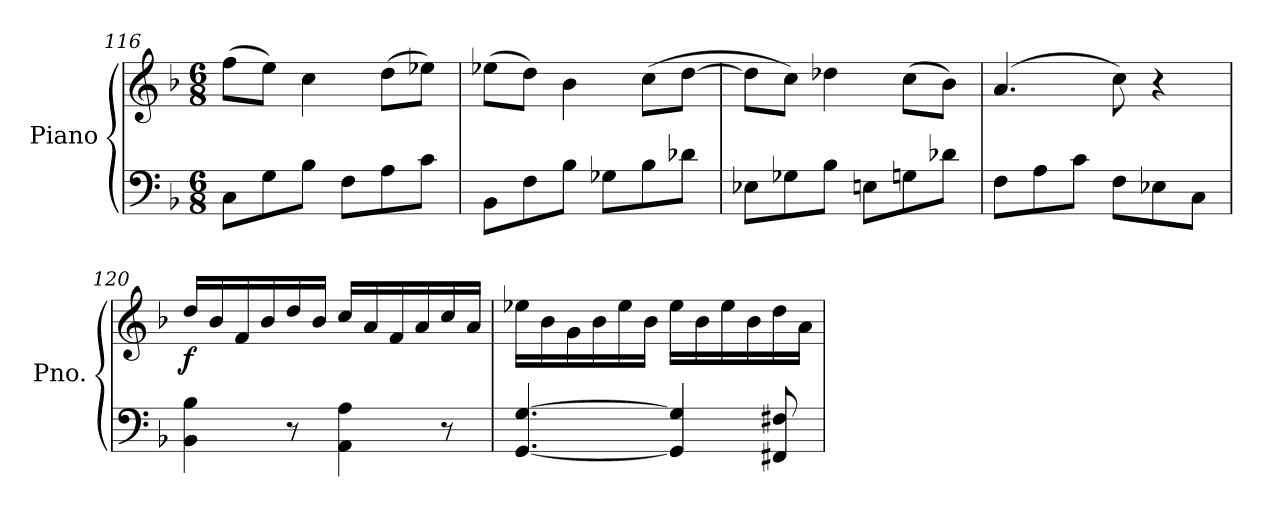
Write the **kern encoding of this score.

**kern	**kern	**dynam
*part1	*part1	*part1
*staff2	*staff1	*staff1/2
*I"Piano	*	*
*I'Pno.	*	*
*clefF4	*clefG2	*
*k[b-]	*k[b-]	*
*M6/8	*M6/8	*
=116	=116	=116
8C\L	(>8ff\L	.
8G\	8ee\J)	.
8B-\J	4cc\	.
8F\L	.	.
8A\	(>8dd\L	.
8c\J	8ee-X\J)	.
=117	=117	=117
8BB-\L	(>8ee-X\L	.
8F\	8dd\J)	.
8B-\J	4b-\	.
8G-X\L	.	.
8B-\	(>8cc\L	.
8d-X\J	[8dd\J	.
!!LO:PB:g=z
=118	=118	=118
8E-X\L	8dd\L]	.
8G-X\	8cc\J)	.
8B-\J	4dd-X\	.
8En\L	.	.
8Gn\	(>8cc\L	.
8d-X\J	8b-\J)	.
=119	=119	=119
8F\L	(>4.a/	.
8A\	.	.
8c\J	.	.
8F\L	8cc\)	.
8E-X\	4r	.
8C\J	.	.
=120	=120	=120
!	!	!LO:DY:b
4BB-\ 4B-\	16dd/LL	f
.	16b-/	.
.	16f/	.
.	16b-/	.
8r	16dd/	.
.	16b-/JJ	.
4AA\ 4A\	16cc/LL	.
.	16a/	.
.	16f/	.
.	16a/	.
8r	16cc/	.
.	16a/JJ	.
=121	=121	=121
[4.GG/ [4.G/	16ee-X\LL	.
.	16b-\	.
.	16g\	.
.	16b-\	.
.	16ee-\	.
.	16b-\JJ	.
4GG/] 4G/]	16ee-\LL	.
.	16b-\	.
.	16ee-\	.
.	16b-\	.
8FF#X/ 8F#X/	16dd\	.
.	16a\JJ	.
=	=	=
*-	*-	*-
